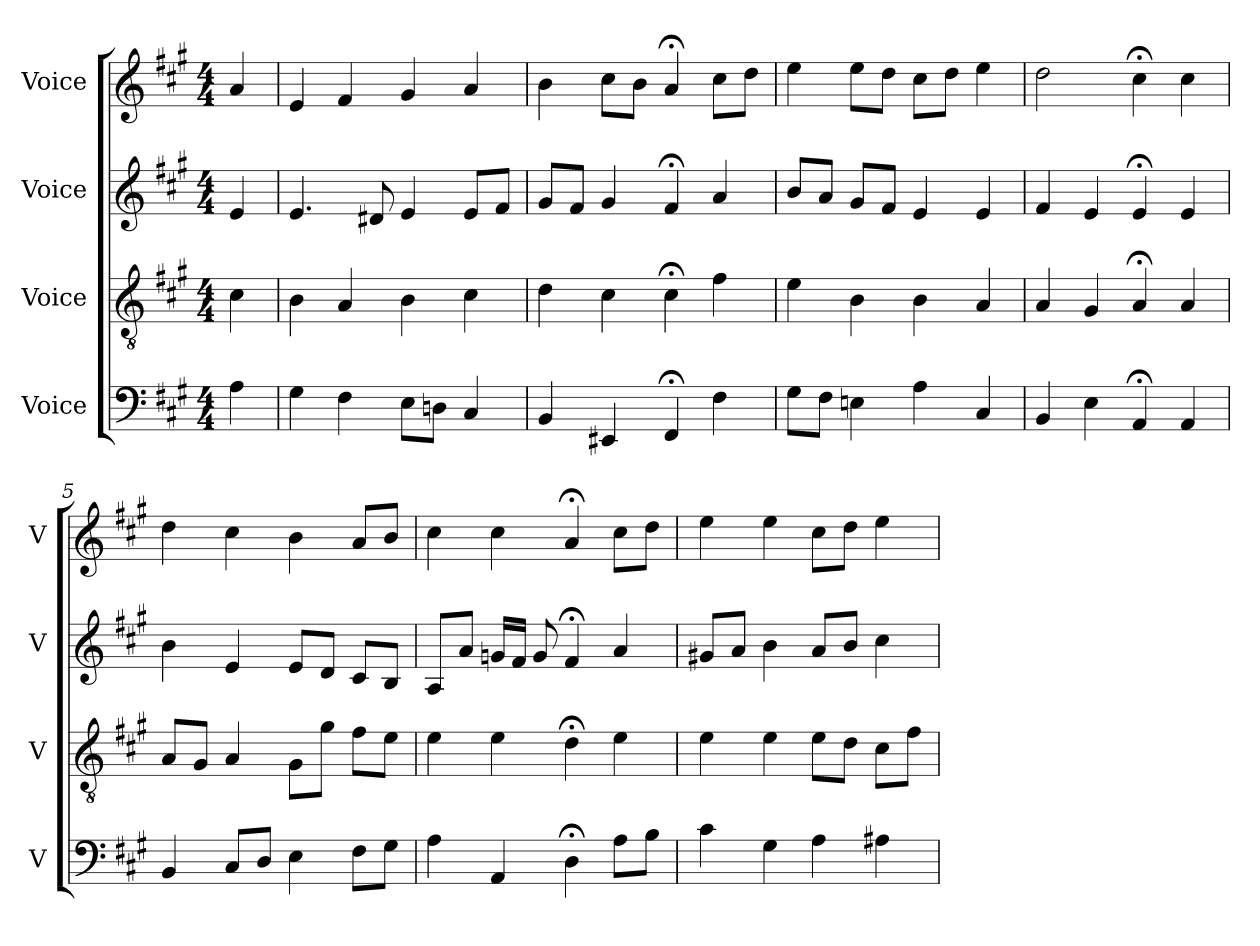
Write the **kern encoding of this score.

**kern	**kern	**kern	**kern
*part4	*part3	*part2	*part1
*staff4	*staff3	*staff2	*staff1
*I"Voice	*I"Voice	*I"Voice	*I"Voice
*I'V	*I'V	*I'V	*I'V
*clefF4	*clefGv2	*clefG2	*clefG2
*k[f#c#g#]	*k[f#c#g#]	*k[f#c#g#]	*k[f#c#g#]
*M4/4	*M4/4	*M4/4	*M4/4
*MM100	*MM100	*MM100	*MM100
=	=	=	=
4A\	4c#\	4e/	4a/
=1	=1	=1	=1
4G#\	4B\	4.e/	4e/
4F#\	4A/	.	4f#/
.	.	8d#X/	.
8E\L	4B\	4e/	4g#/
8Dn\J	.	.	.
4C#/	4c#\	8e/L	4a/
.	.	8f#/J	.
=2	=2	=2	=2
4BB/	4d\	8g#/L	4b\
.	.	8f#/J	.
4EE#X/	4c#\	4g#/	8cc#\L
.	.	.	8b\J
4FF#;/	4c#;\	4f#;/	4a;/
4F#\	4f#\	4a/	8cc#\L
.	.	.	8dd\J
=3	=3	=3	=3
8G#\L	4e\	8b/L	4ee\
8F#\J	.	8a/J	.
4En\	4B\	8g#/L	8ee\L
.	.	8f#/J	8dd\J
4A\	4B\	4e/	8cc#\L
.	.	.	8dd\J
4C#/	4A/	4e/	4ee\
=4	=4	=4	=4
4BB/	4A/	4f#/	2dd\
4E\	4G#/	4e/	.
4AA;/	4A;/	4e;/	4cc#;\
4AA/	4A/	4e/	4cc#\
!!LO:LB:g=z
=5	=5	=5	=5
4BB/	8A/L	4b\	4dd\
.	8G#/J	.	.
8C#/L	4A/	4e/	4cc#\
8D/J	.	.	.
4E\	8G#\L	8e/L	4b\
.	8g#\J	8d/J	.
8F#\L	8f#\L	8c#/L	8a/L
8G#\J	8e\J	8B/J	8b/J
=6	=6	=6	=6
4A\	4e\	8A/L	4cc#\
.	.	8a/J	.
4AA/	4e\	16gn/LL	4cc#\
.	.	16f#/JJ	.
.	.	8g/	.
4D;\	4d;\	4f#;/	4a;/
8A\L	4e\	4a/	8cc#\L
8B\J	.	.	8dd\J
=7	=7	=7	=7
4c#\	4e\	8g#X/L	4ee\
.	.	8a/J	.
4G#\	4e\	4b\	4ee\
4A\	8e\L	8a/L	8cc#\L
.	8d\J	8b/J	8dd\J
4A#X\	8c#\L	4cc#\	4ee\
.	8f#\J	.	.
=	=	=	=
*-	*-	*-	*-
